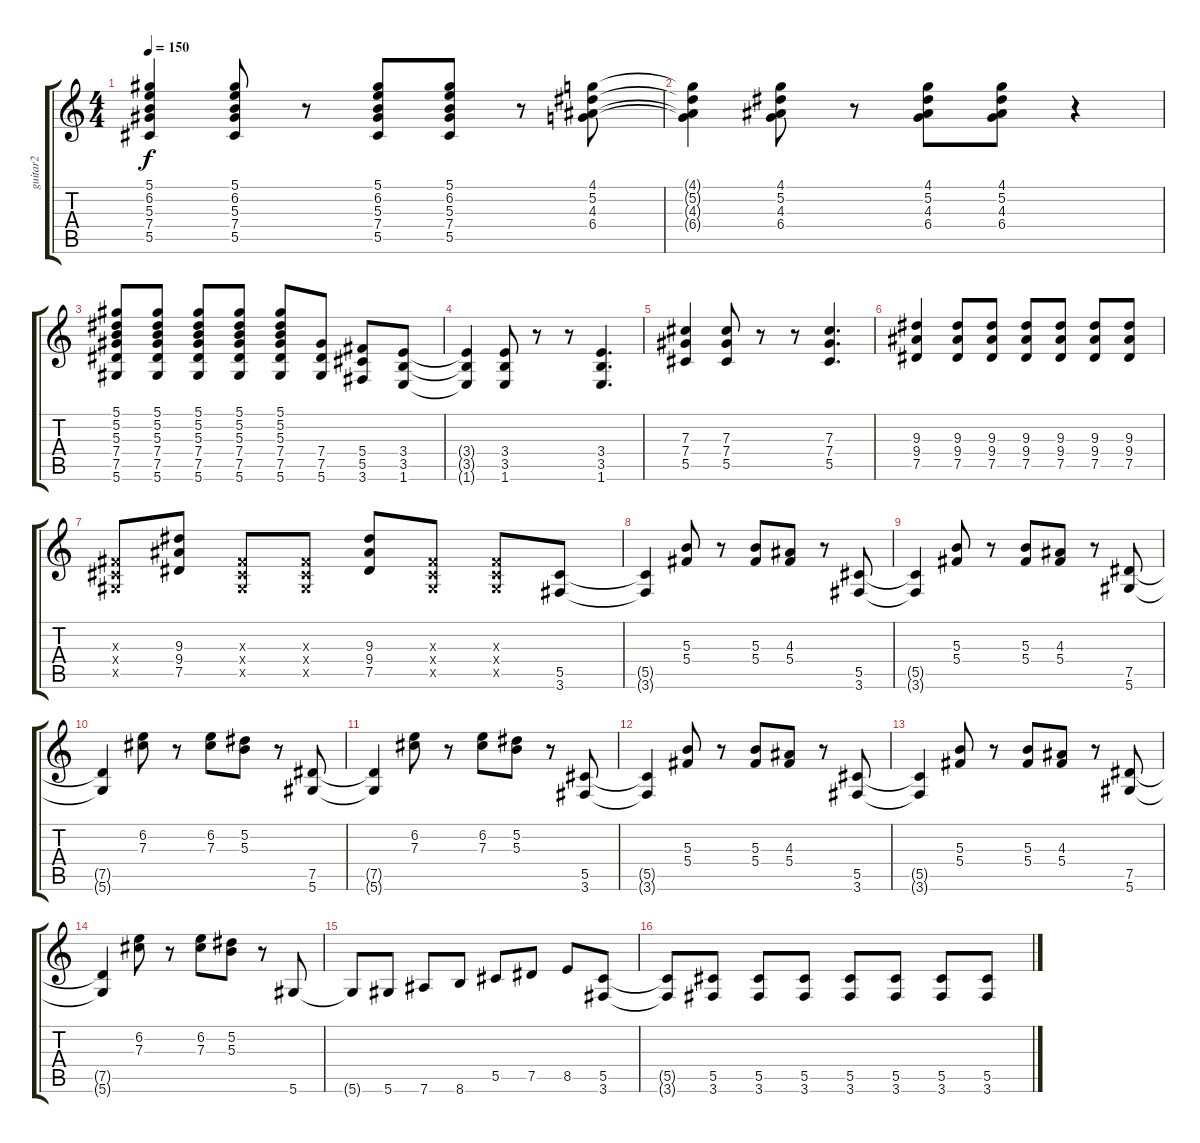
\track ("guitar2" "guitar2") {instrument distortionguitar}
\staff {score tabs}
\tuning (Eb4 Bb3 Gb3 Db3 Ab2 Eb2) {hide}
\ts (4 4)
\tempo 150
\clef g2
\ks c
(5.1{t} 6.2{t} 5.3{t} 7.4{t} 5.5{t}).4{dy f} (5.1 6.2 5.3 7.4 5.5).8 r.8 (5.1 6.2 5.3 7.4 5.5).8 (5.1 6.2 5.3 7.4 5.5).8 r.8 (4.1 5.2 4.3 6.4).8 |
(4.1{t} 5.2{t} 4.3{t} 6.4{t}).4 (4.1 5.2 4.3 6.4).8{txt ""} r.8 (4.1 5.2 4.3 6.4).8 (4.1 5.2 4.3 6.4).8 r.4 |
(5.1 5.2 5.3 7.4 7.5 5.6).8 (5.1 5.2 5.3 7.4 7.5 5.6).8 (5.1 5.2 5.3 7.4 7.5 5.6).8 (5.1 5.2 5.3 7.4 7.5 5.6).8 (5.1 5.2 5.3 7.4 7.5 5.6).8 (7.4 7.5 5.6).8 (5.4 5.5 3.6).8 (3.4 3.5 1.6).8 |
(3.4{t} 3.5{t} 1.6{t}).4 (3.4 3.5 1.6).8 r.8 r.8 (3.4 3.5 1.6).4{d} |
(7.3 7.4 5.5).4 (7.3 7.4 5.5).8 r.8 r.8 (7.3 7.4 5.5).4{d} |
(9.3 9.4 7.5).4 (9.3 9.4 7.5).8 (9.3 9.4 7.5).8 (9.3 9.4 7.5).8 (9.3 9.4 7.5).8 (9.3 9.4 7.5).8 (9.3 9.4 7.5).8 |
(0.3{x} 0.4{x} 0.5{x}).8 (9.3 9.4 7.5).8 (0.3{x} 0.4{x} 0.5{x}).8 (0.3{x} 0.4{x} 0.5{x}).8 (9.3 9.4 7.5).8 (0.3{x} 0.4{x} 0.5{x}).8 (0.3{x} 0.4{x} 0.5{x}).8 (5.5 3.6).8 |
(5.5{t} 3.6{t}).4 (5.3 5.4).8 r.8 (5.3 5.4).8 (4.3 5.4).8 r.8 (5.5 3.6).8 |
(5.5{t} 3.6{t}).4 (5.3 5.4).8 r.8 (5.3 5.4).8 (4.3 5.4).8 r.8 (7.5 5.6).8 |
(7.5{t} 5.6{t}).4 (6.2 7.3).8 r.8 (6.2 7.3).8 (5.2 5.3).8 r.8 (7.5 5.6).8 |
(7.5{t} 5.6{t}).4 (6.2 7.3).8 r.8 (6.2 7.3).8 (5.2 5.3).8 r.8 (5.5 3.6).8 |
(5.5{t} 3.6{t}).4 (5.3 5.4).8 r.8 (5.3 5.4).8 (4.3 5.4).8 r.8 (5.5 3.6).8 |
(5.5{t} 3.6{t}).4 (5.3 5.4).8 r.8 (5.3 5.4).8 (4.3 5.4).8 r.8 (7.5 5.6).8 |
(7.5{t} 5.6{t}).4 (6.2 7.3).8 r.8 (6.2 7.3).8 (5.2 5.3).8 r.8 5.6.8 |
5.6{t}.8 5.6.8 7.6.8 8.6.8 5.5.8 7.5.8 8.5.8 (5.5 3.6).8 |
(5.5{t} 3.6{t}).8 (5.5 3.6).8 (5.5 3.6).8 (5.5 3.6).8 (5.5 3.6).8 (5.5 3.6).8 (5.5 3.6).8 (5.5 3.6).8
